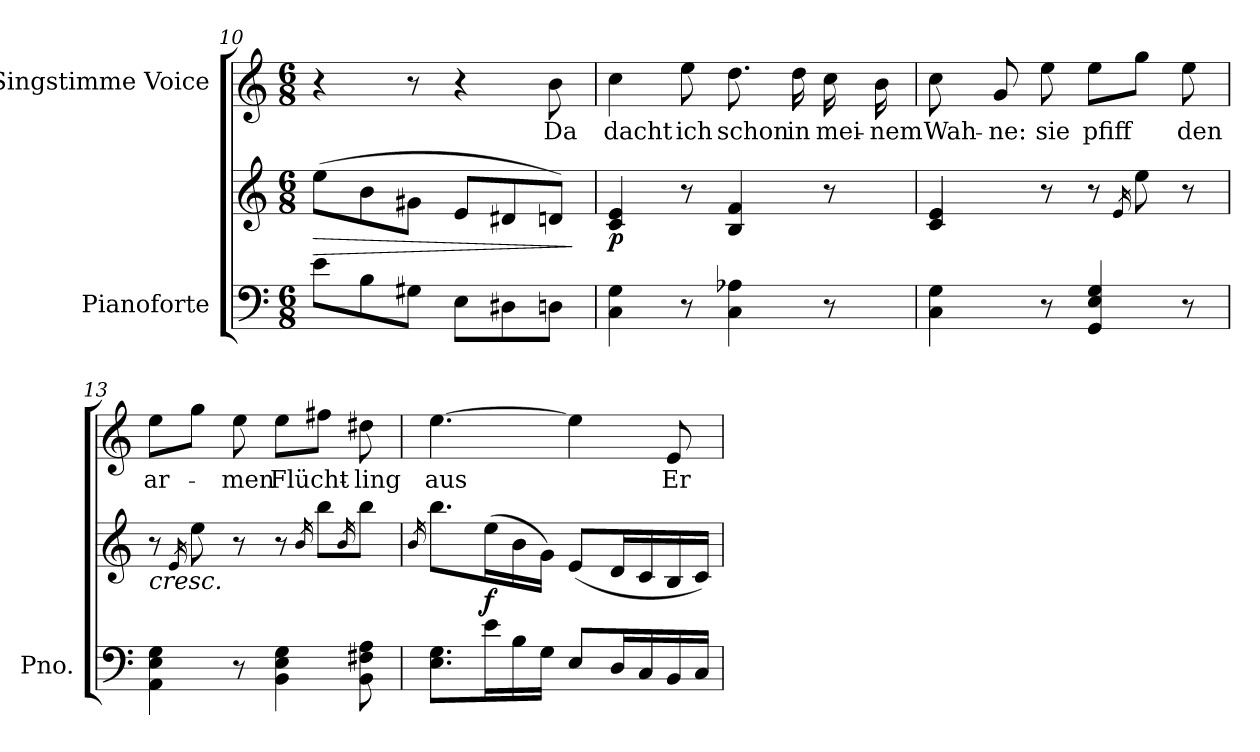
**kern	**kern	**dynam	**kern	**text
*part2	*part2	*part2	*part1	*part1
*staff3	*staff2	*staff2/3	*staff1	*staff1
*I"Pianoforte	*	*	*I"Singstimme Voice	*
*I'Pno.	*	*	*	*
*clefF4	*clefG2	*	*clefG2	*
*k[]	*k[]	*	*k[]	*
*M6/8	*M6/8	*	*M6/8	*
=10	=10	=10	=10	=10
!	!	!LO:HP:b	!	!
8e\L	(>8ee\L	>	4r	.
8B\	8b\	.	.	.
8G#X\J	8g#X\J	.	8r	.
8E\L	8e/L	.	4r	.
8D#X\	8d#X/	.	.	.
!	!	!	!	!LO:LY:b
8Dn\J	8dn/J)	.	8b\	Da
.	.	]	.	.
!!LO:LB:g=z
=11	=11	=11	=11	=11
!	!	!LO:DY:b	!	!LO:LY:b
4C\ 4G\	4c/ 4e/	p	4cc\	dacht
!	!	!	!	!LO:LY:b
8r	8r	.	8ee\	ich
!	!	!	!	!LO:LY:b
4C\ 4A-X\	4B/ 4f/	.	8.dd\	schon
!	!	!	!	!LO:LY:b
.	.	.	16dd\	in
!	!	!	!	!LO:LY:b
8r	8r	.	16cc\	mei-
!	!	!	!	!LO:LY:b
.	.	.	16b\	-nem
=12	=12	=12	=12	=12
!	!	!	!	!LO:LY:b
4C\ 4G\	4c/ 4e/	.	8cc\	Wah-
!	!	!	!	!LO:LY:b
.	.	.	8g/	-ne:
!	!	!	!	!LO:LY:b
8r	8r	.	8ee\	sie
!	!	!	!	!LO:LY:b
4GG/ 4E/ 4G/	8r	.	8ee\L	pfiff
.	16qe/	.	.	.
.	8ee\	.	8gg\J	.
!	!	!	!	!LO:LY:b
8r	8r	.	8ee\	den
=13	=13	=13	=13	=13
!	!LO:TX:b:i:t=cresc.	!	!	!
!	!	!	!	!LO:LY:b
4AA\ 4E\ 4G\	8r	.	8ee\L	ar--
.	16qe/	.	.	.
.	8ee\	.	8gg\J	.
!	!	!	!	!LO:LY:b
8r	8r	.	8ee\	-men
!	!	!	!	!LO:LY:b
4BB\ 4E\ 4G\	8r	.	8ee\L	Flücht--
.	16qb/	.	.	.
.	8bb\L	.	8ff#X\J	.
.	16qb/	.	.	.
!	!	!	!	!LO:LY:b
8BB\ 8F#X\ 8A\	8bb\J	.	8dd#X\	-ling
=14	=14	=14	=14	=14
.	16qb/	.	.	.
!	!	!	!	!LO:LY:b
8.E\ 8.G\L	8.bb\L	.	[4.ee\	aus
!	!	!LO:DY:b	!	!
16e\L	(>16ee\L	f	.	.
16B\	16b\	.	.	.
16G\JJ	16g\JJ)	.	.	.
8E/L	(<8e/L	.	4ee\]	.
16D/L	16d/L	.	.	.
16C/	16c/	.	.	.
!	!	!	!	!LO:LY:b
16BB/	16B/	.	8e/	Er
16C/JJ	16c/JJ)	.	.	.
=	=	=	=	=
*-	*-	*-	*-	*-
